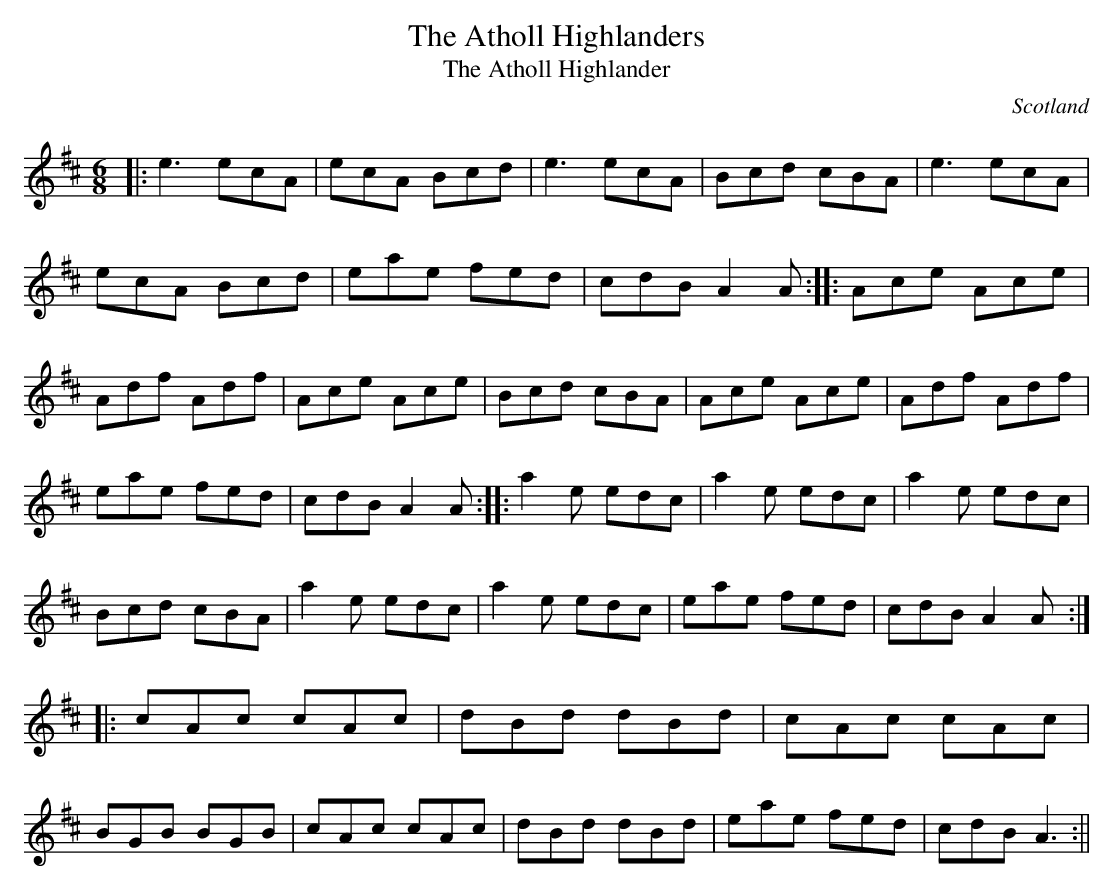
X:1
T:Atholl Highlanders, The
T:Atholl Highlander, The
O:Scotland
M:6/8
K:AMix
|:e3 ecA | ecA Bcd | e3 ecA | Bcd cBA |\
e3 ecA | ecA Bcd | eae fed | cdB A2A ::\
Ace Ace | Adf Adf | Ace Ace | Bcd cBA |\
Ace Ace | Adf Adf | eae fed | cdB A2A ::\
a2e edc | a2e edc | a2e edc | Bcd cBA |\
a2e edc | a2e edc | eae fed | cdB A2A ::\
cAc cAc | dBd dBd | cAc cAc | BGB BGB |\
cAc cAc | dBd dBd | eae fed | cdB A3 :||
